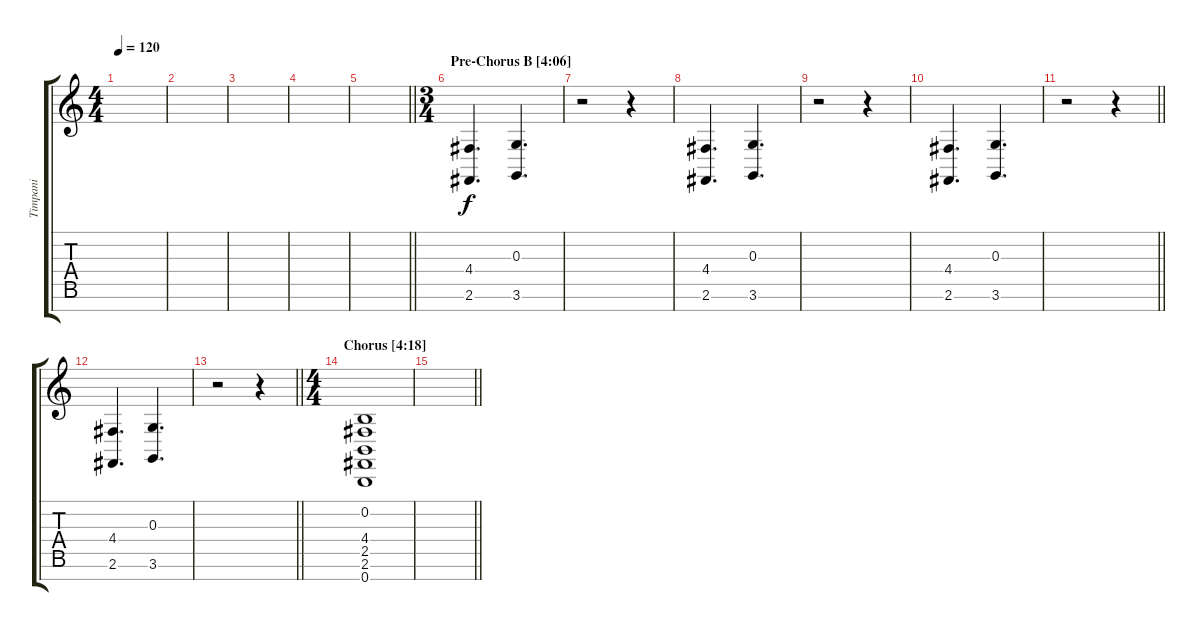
\track ("Timpani" "Timpani") {instrument timpani}
\staff {score tabs}
\tuning (E4 B3 G3 D3 A2 E2 B1) {hide}
\ts (4 4)
\tempo 120
\clef g2
\ks c
|
|
|
|
\barLineRight lightlight
|
\ts (3 4)
\section ("" "Pre-Chorus B [4:06]")
(4.4 2.6).4{d volume 9} (0.3 3.6).4{d} |
r.2 r.4 |
(4.4 2.6).4{d} (0.3 3.6).4{d} |
r.2 r.4 |
(4.4 2.6).4{d} (0.3 3.6).4{d} |
\barLineRight lightlight
r.2 r.4 |
(4.4 2.6).4{d} (0.3 3.6).4{d} |
\barLineRight lightlight
r.2 r.4 |
\ts (4 4)
\section ("" "Chorus [4:18]")
(0.2 4.4 2.5 2.6 0.7).1{volume 16} |
\barLineRight lightlight
